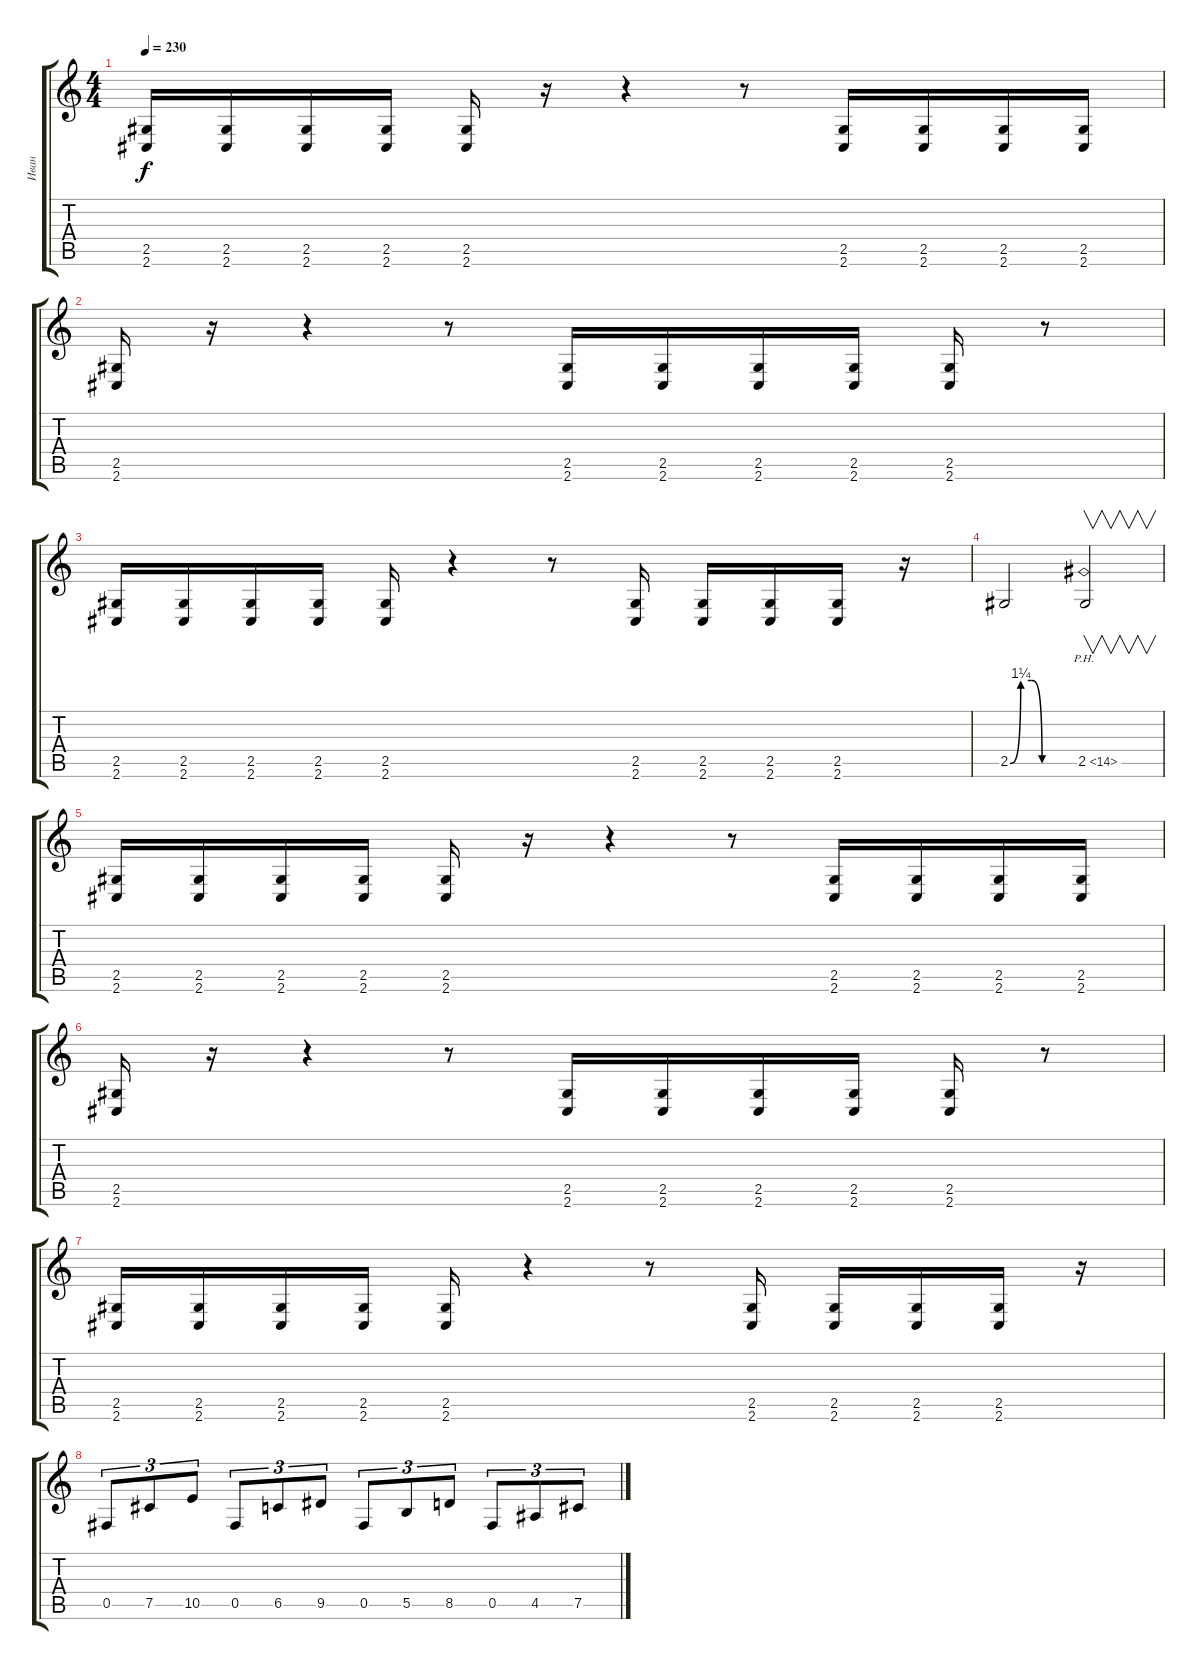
\track ("Иван" "Иван") {instrument distortionguitar}
\staff {score tabs}
\tuning (Db4 Ab3 E3 B2 Gb2 B1) {hide}
\ts (4 4)
\tempo 230
\clef g2
\ks c
(2.5 2.6).16{dy f} (2.5 2.6).16 (2.5 2.6).16 (2.5 2.6).16 (2.5 2.6).16 r.16 r.4 r.8 (2.5 2.6).16 (2.5 2.6).16 (2.5 2.6).16 (2.5 2.6).16 |
(2.5 2.6).16 r.16 r.4 r.8 (2.5 2.6).16 (2.5 2.6).16 (2.5 2.6).16 (2.5 2.6).16 (2.5 2.6).16 r.8 |
(2.5 2.6).16 (2.5 2.6).16 (2.5 2.6).16 (2.5 2.6).16 (2.5 2.6).16 r.4 r.8 (2.5 2.6).16 (2.5 2.6).16 (2.5 2.6).16 (2.5 2.6).16 r.16 |
2.5{be (custom 0 0 10 5 20 5 30 0 60 0)}.2 2.5{ph 12}.2{v} |
(2.5 2.6).16 (2.5 2.6).16 (2.5 2.6).16 (2.5 2.6).16 (2.5 2.6).16 r.16 r.4 r.8 (2.5 2.6).16 (2.5 2.6).16 (2.5 2.6).16 (2.5 2.6).16 |
(2.5 2.6).16 r.16 r.4 r.8 (2.5 2.6).16 (2.5 2.6).16 (2.5 2.6).16 (2.5 2.6).16 (2.5 2.6).16 r.8 |
(2.5 2.6).16 (2.5 2.6).16 (2.5 2.6).16 (2.5 2.6).16 (2.5 2.6).16 r.4 r.8 (2.5 2.6).16 (2.5 2.6).16 (2.5 2.6).16 (2.5 2.6).16 r.16 |
0.5.8{tu (3 2)} 7.5.8{tu (3 2)} 10.5.8{tu (3 2)} 0.5.8{tu (3 2)} 6.5.8{tu (3 2)} 9.5.8{tu (3 2)} 0.5.8{tu (3 2)} 5.5.8{tu (3 2)} 8.5.8{tu (3 2)} 0.5.8{tu (3 2)} 4.5.8{tu (3 2)} 7.5.8{tu (3 2)}
